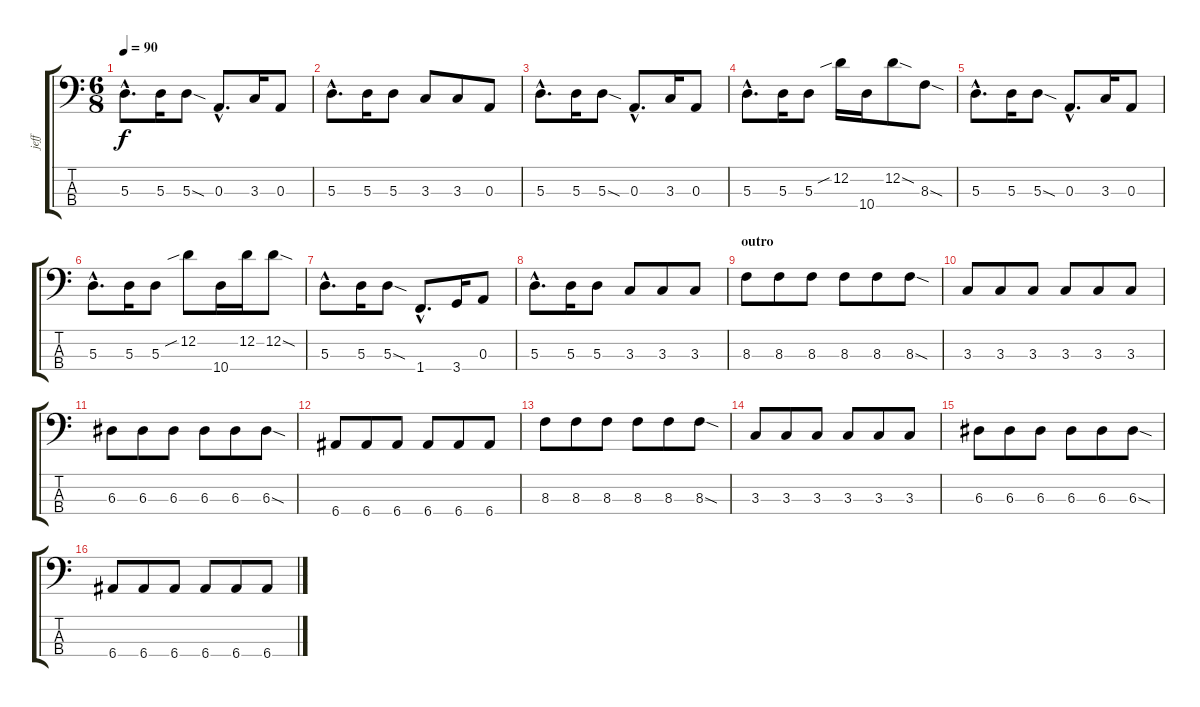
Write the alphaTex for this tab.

\track ("jeff" "jeff") {instrument fretlessbass}
\staff {score tabs}
\tuning (G2 D2 A1 E1) {hide}
\ts (6 8)
\tempo 90
\clef f4
\ks c
5.3{hac}.8{d dy f} 5.3.16 5.3{sod}.8 0.3{hac}.8{d} 3.3.16 0.3.8 |
5.3{hac}.8{d} 5.3.16 5.3.8 3.3.8 3.3.8 0.3.8 |
5.3{hac}.8{d} 5.3.16 5.3{sod}.8 0.3{hac}.8{d} 3.3.16 0.3.8 |
5.3{hac}.8{d} 5.3.16 5.3.8 12.2{sib}.16 10.4.16 12.2{sod}.8 8.3{sod}.8 |
5.3{hac}.8{d} 5.3.16 5.3{sod}.8 0.3{hac}.8{d} 3.3.16 0.3.8 |
5.3{hac}.8{d} 5.3.16 5.3.8 12.2{sib}.8 10.4.16 12.2.16 12.2{sod}.8 |
5.3{hac}.8{d} 5.3.16 5.3{sod}.8 1.4{hac}.8{d} 3.4.16 0.3.8 |
5.3{hac}.8{d} 5.3.16 5.3.8 3.3.8 3.3.8 3.3.8 |
\section ("" "outro")
8.3.8 8.3.8 8.3.8 8.3.8 8.3.8 8.3{sod}.8 |
3.3.8 3.3.8 3.3.8 3.3.8 3.3.8 3.3.8 |
6.3.8 6.3.8 6.3.8 6.3.8 6.3.8 6.3{sod}.8 |
6.4.8 6.4.8 6.4.8 6.4.8 6.4.8 6.4.8 |
8.3.8 8.3.8 8.3.8 8.3.8 8.3.8 8.3{sod}.8 |
3.3.8 3.3.8 3.3.8 3.3.8 3.3.8 3.3.8 |
6.3.8 6.3.8 6.3.8 6.3.8 6.3.8 6.3{sod}.8 |
6.4.8 6.4.8 6.4.8 6.4.8 6.4.8 6.4.8
